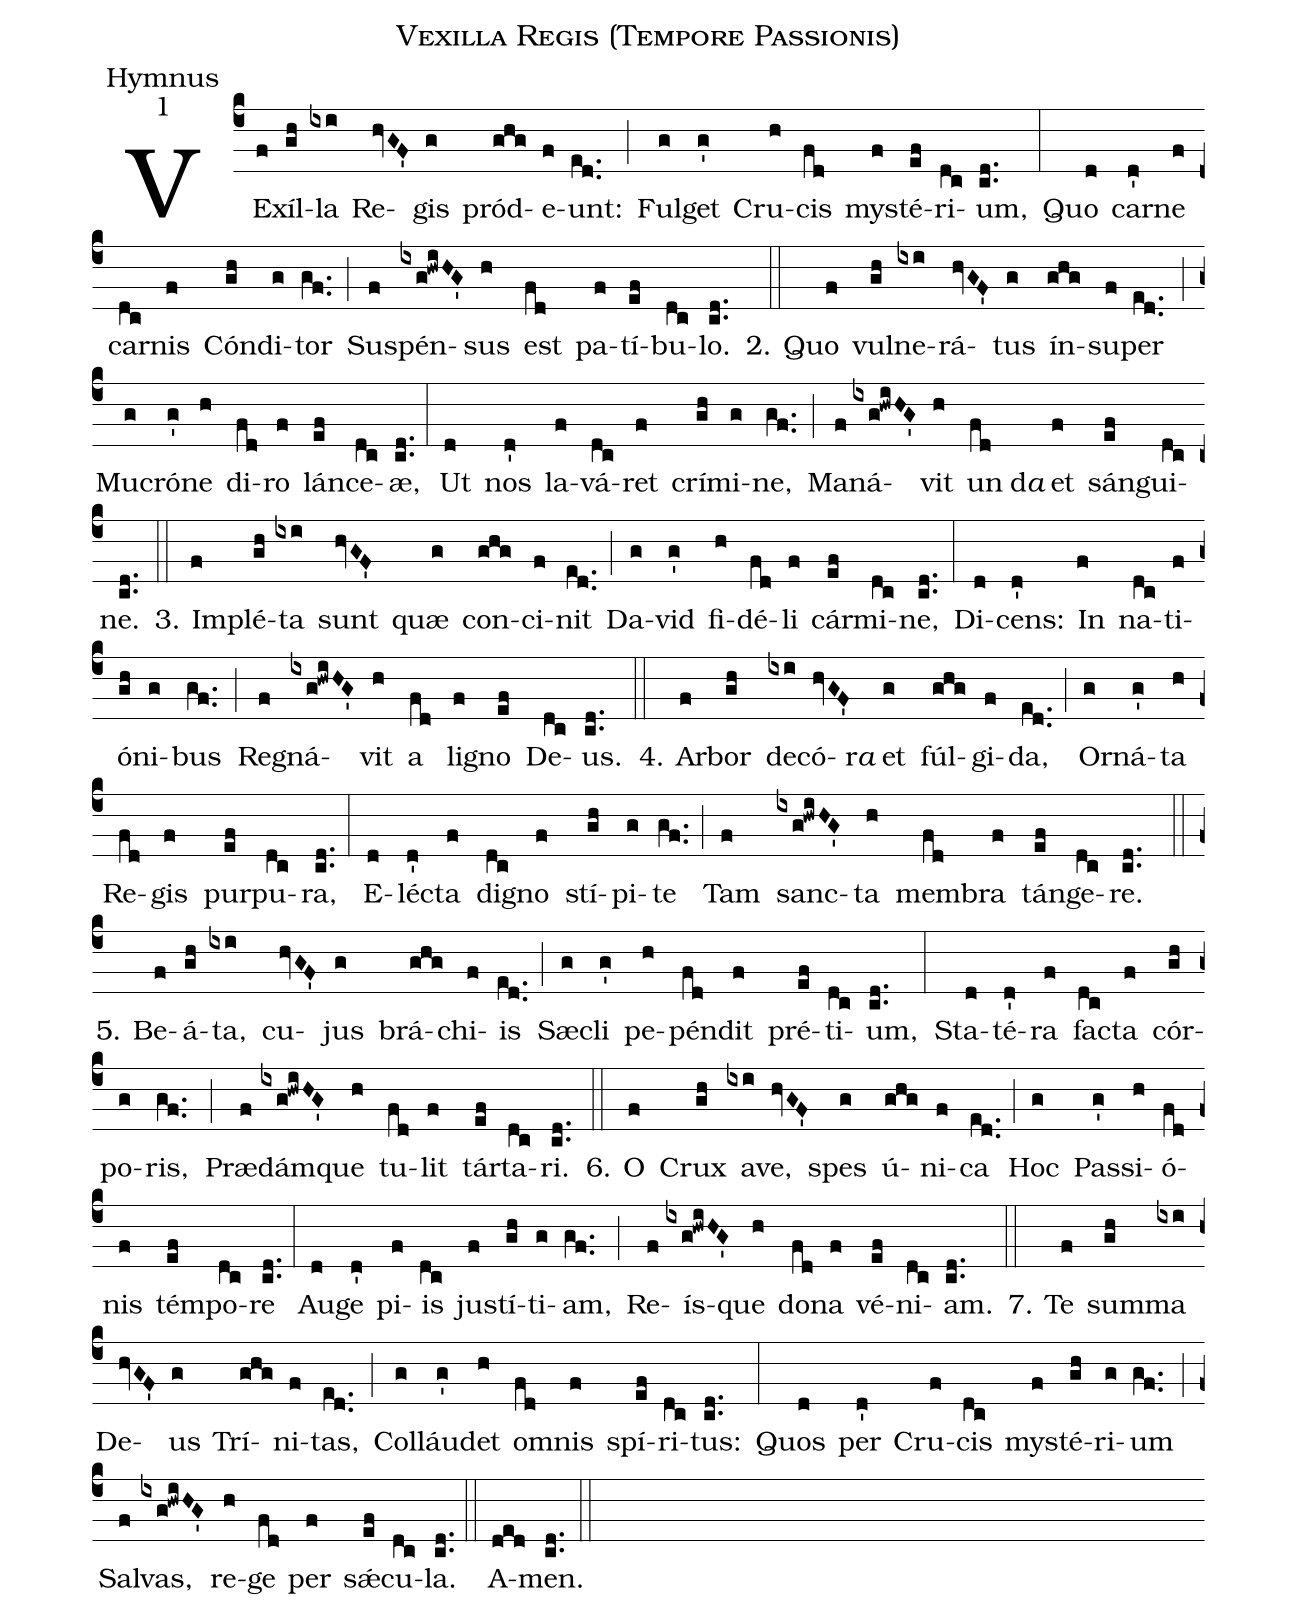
name:Vexilla Regis (Tempore Passionis);
office-part:Hymnus;
mode:1;
%%
(c4)VE(f)xíl(gh)la(ixi) Re(hvGF')gis(g) pród(ghg)e(f)unt:(ed..) (;)
Ful(g)get(g') Cru(h)cis(fd) mys(f)té(ef)ri(dc)um,(cd..) (:)
Quo(d) car(d')ne(f) car(dc)nis(f) Cón(gh)di(g)tor(gf..) (;)
Sus(f)pén(ixg!hwiHG')sus(h) est(fd) pa(f)tí(ef)bu(dc)lo.(cd..) (::)
2. Quo(f) vul(gh)ne(ixi)rá(hvGF')tus(g) ín(ghg)su(f)per(ed..) (;)
Mu(g)cró(g')ne(h) di(fd)ro(f) lán(ef)ce(dc)æ,(cd..) (:)
Ut(d) nos(d') la(f)vá(dc)ret(f) crí(gh)mi(g)ne,(gf..) (;)
Ma(f)ná(ixg!hwiHG')vit(h) un(fd)d<i>a</i>() et(f) sán(ef)gui(dc)ne.(cd..) (::)

3. Im(f)plé(gh)ta(ixi) sunt(hvGF') quæ(g) con(ghg)ci(f)nit(ed..) (;)
Da(g)vid(g') fi(h)dé(fd)li(f) cár(ef)mi(dc)ne,(cd..) (:)
Di(d)cens:(d') In(f) na(dc)ti(f)ó(gh)ni(g)bus(gf..) (;)
Re(f)gná(ixg!hwiHG')vit(h) a(fd) li(f)gno(ef) De(dc)us.(cd..) (::)

4. Ar(f)bor(gh) de(ixi)có(hvGF')r<i>a</i>() et(g) fúl(ghg)gi(f)da,(ed..) (;)
Or(g)ná(g')ta(h) Re(fd)gis(f) pur(ef)pu(dc)ra,(cd..) (:)
E(d)léc(d')ta(f) di(dc)gno(f) stí(gh)pi(g)te(gf..) (;)
Tam(f) sanc(ixg!hwiHG')ta(h) mem(fd)bra(f) tán(ef)ge(dc)re.(cd..) (::)

5. Be(f)á(gh)ta,(ixi) cu(hvGF')jus(g) brá(ghg)chi(f)is(ed..) (;)
Sæ(g)cli(g') pe(h)pén(fd)dit(f) pré(ef)ti(dc)um,(cd..) (:)
Sta(d)té(d')ra(f) fac(dc)ta(f) cór(gh)po(g)ris,(gf..) (;)
Præ(f)dám(ixg!hwiHG')que(h) tu(fd)lit(f) tár(ef)ta(dc)ri.(cd..) (::)

6. O(f) Crux(gh) a(ixi)ve,(hvGF') spes(g) ú(ghg)ni(f)ca(ed..) (;)
Hoc(g) Pas(g')si(h)ó(fd)nis(f) tém(ef)po(dc)re(cd..) (:)
Au(d)ge(d') pi(f)is(dc) jus(f)tí(gh)ti(g)am,(gf..) (;)
Re(f)ís(ixg!hwiHG')que(h) do(fd)na(f) vé(ef)ni(dc)am.(cd..) (::)

7. Te(f) sum(gh)ma(ixi) De(hvGF')us(g) Trí(ghg)ni(f)tas,(ed..) (;)
Col(g)láu(g')det(h) om(fd)nis(f) spí(ef)ri(dc)tus:(cd..) (:)
Quos(d) per(d') Cru(f)cis(dc) mys(f)té(gh)ri(g)um(gf..) (;)
Sal(f)vas,(ixg!hwiHG') re(h)ge(fd) per(f) sǽ(ef)cu(dc)la.(cd..) (::)
A(ded)men.(cd..) (::)
